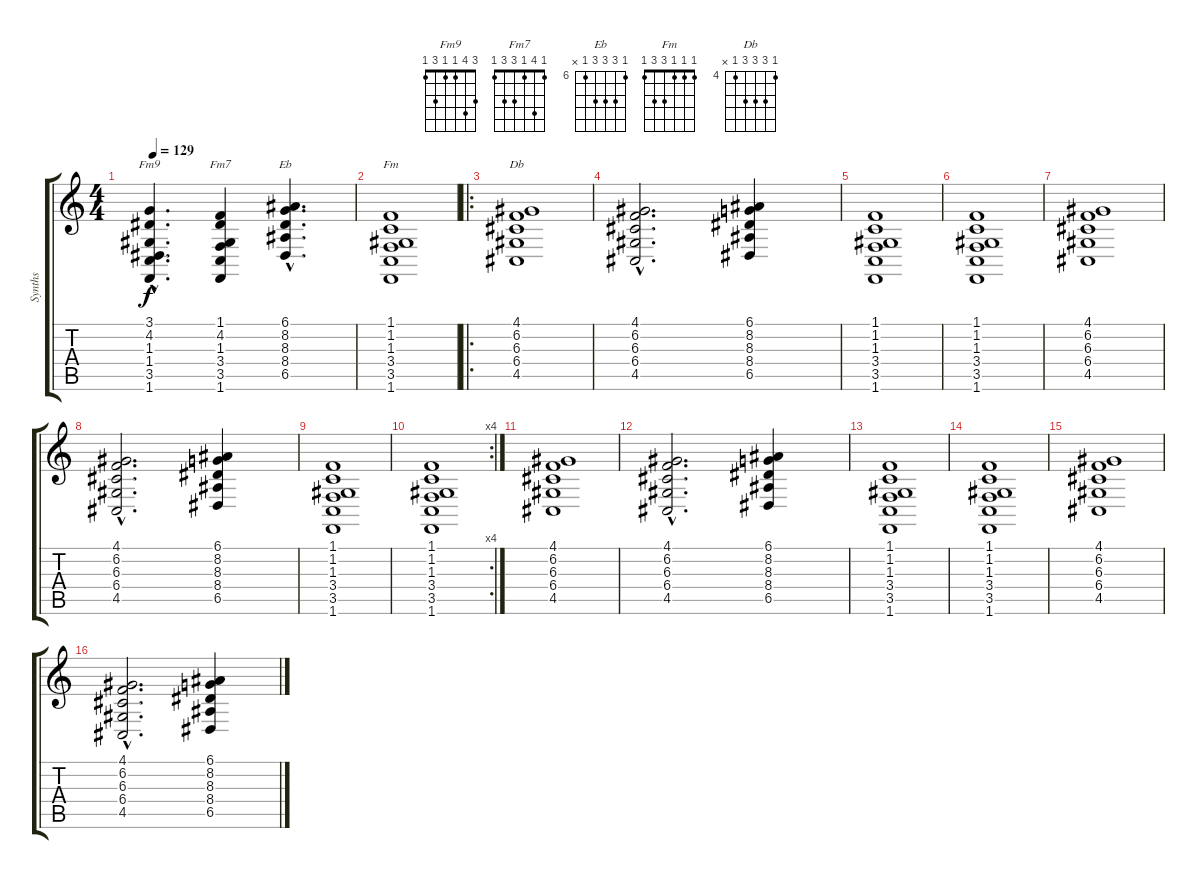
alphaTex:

\track ("Synths" "Synths") {instrument pad2warm}
\staff {score tabs}
\tuning (E4 B3 G3 D3 A2 E2) {hide}
\chord ("Fm9" 3 4 1 1 3 1)
\chord ("Fm7" 1 4 1 3 3 1)
\chord ("Eb" 6 8 8 8 6 x) {firstfret 6}
\chord ("Fm" 1 1 1 3 3 1)
\chord ("Db" 4 6 6 6 4 x) {firstfret 4}
\ts (4 4)
\tempo 129
\clef g2
\ks c
(3.1{hac} 4.2{hac} 1.3{hac} 1.4{hac} 3.5{hac} 1.6{hac}).4{d ch "Fm9" dy f} (1.1 4.2 1.3 3.4 3.5 1.6).4{ch "Fm7"} (6.1{hac} 8.2{hac} 8.3{hac} 8.4{hac} 6.5{hac}).4{d ch "Eb"} |
(1.1 1.2 1.3 3.4 3.5 1.6).1{ch "Fm"} |
\ro
(4.1 6.2 6.3 6.4 4.5).1{ch "Db"} |
(4.1{hac} 6.2{hac} 6.3{hac} 6.4{hac} 4.5{hac}).2{d} (6.1 8.2 8.3 8.4 6.5).4 |
(1.1 1.2 1.3 3.4 3.5 1.6).1 |
(1.1 1.2 1.3 3.4 3.5 1.6).1 |
(4.1 6.2 6.3 6.4 4.5).1 |
(4.1{hac} 6.2{hac} 6.3{hac} 6.4{hac} 4.5{hac}).2{d} (6.1 8.2 8.3 8.4 6.5).4 |
(1.1 1.2 1.3 3.4 3.5 1.6).1 |
\rc 4
(1.1 1.2 1.3 3.4 3.5 1.6).1 |
(4.1 6.2 6.3 6.4 4.5).1 |
(4.1{hac} 6.2{hac} 6.3{hac} 6.4{hac} 4.5{hac}).2{d} (6.1 8.2 8.3 8.4 6.5).4 |
(1.1 1.2 1.3 3.4 3.5 1.6).1 |
(1.1 1.2 1.3 3.4 3.5 1.6).1 |
(4.1 6.2 6.3 6.4 4.5).1 |
(4.1{hac} 6.2{hac} 6.3{hac} 6.4{hac} 4.5{hac}).2{d} (6.1 8.2 8.3 8.4 6.5).4
